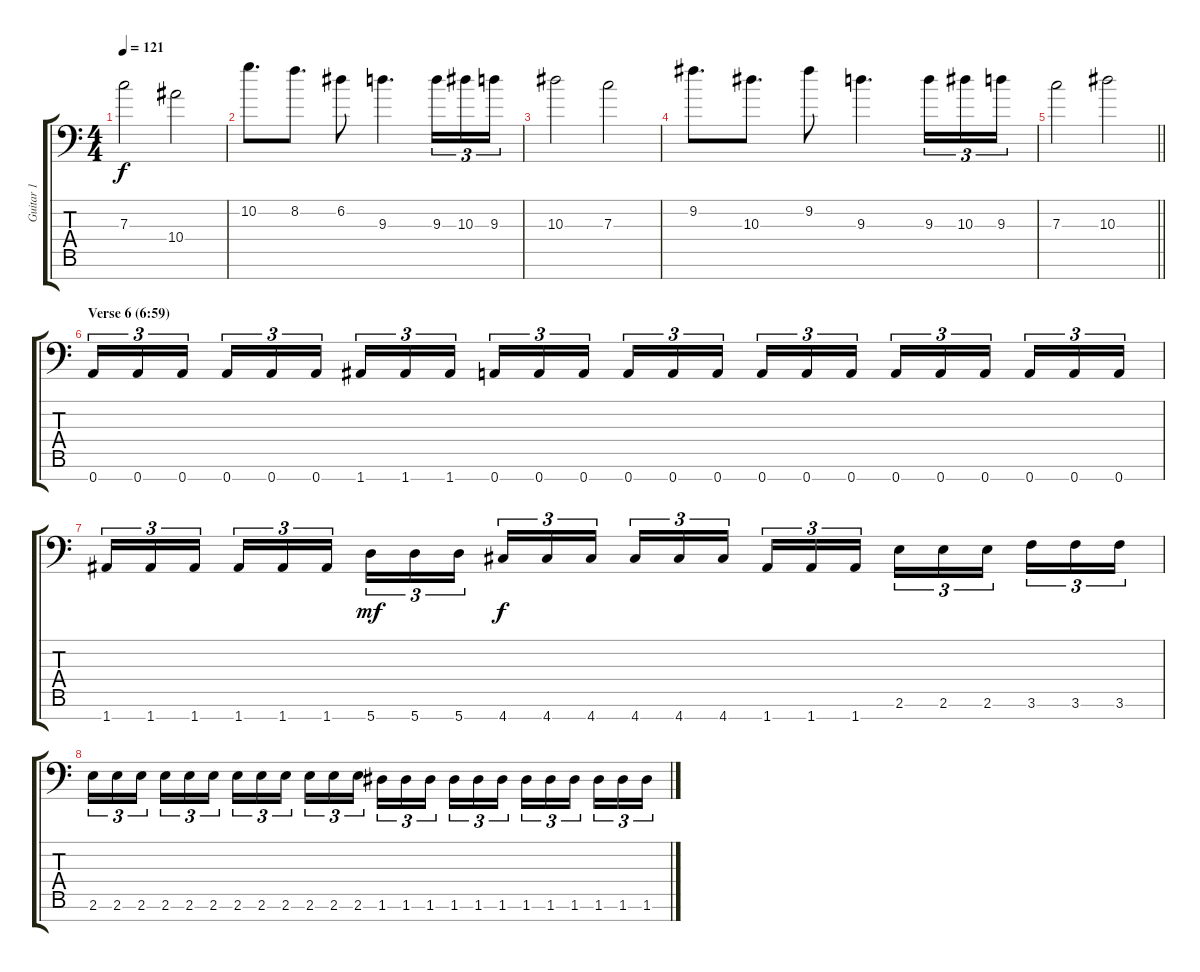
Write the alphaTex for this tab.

\track ("Guitar 1" "Guitar 1") {instrument distortionguitar}
\staff {score tabs}
\tuning (D4 A3 F3 C3 G2 D2 A1) {hide}
\ts (4 4)
\tempo 121
\clef f4
\ks c
7.3.2{dy f} 10.4.2 |
10.2.8{d} 8.2.8{d} 6.2.8 9.3.4{d} 9.3.16{tu (3 2)} 10.3.16{tu (3 2)} 9.3.16{tu (3 2)} |
10.3.2 7.3.2 |
9.2.8{d} 10.3.8{d} 9.2.8 9.3.4{d} 9.3.16{tu (3 2)} 10.3.16{tu (3 2)} 9.3.16{tu (3 2)} |
\barLineRight lightlight
7.3.2 10.3.2 |
\section ("" "Verse 6 (6:59)")
0.7.16{tu (3 2)} 0.7.16{tu (3 2)} 0.7.16{tu (3 2) beam splitsecondary} 0.7.16{tu (3 2)} 0.7.16{tu (3 2)} 0.7.16{tu (3 2)} 1.7.16{tu (3 2)} 1.7.16{tu (3 2)} 1.7.16{tu (3 2) beam splitsecondary} 0.7.16{tu (3 2)} 0.7.16{tu (3 2)} 0.7.16{tu (3 2)} 0.7.16{tu (3 2)} 0.7.16{tu (3 2)} 0.7.16{tu (3 2) beam splitsecondary} 0.7.16{tu (3 2)} 0.7.16{tu (3 2)} 0.7.16{tu (3 2)} 0.7.16{tu (3 2)} 0.7.16{tu (3 2)} 0.7.16{tu (3 2) beam splitsecondary} 0.7.16{tu (3 2)} 0.7.16{tu (3 2)} 0.7.16{tu (3 2)} |
1.7.16{tu (3 2)} 1.7.16{tu (3 2)} 1.7.16{tu (3 2) beam splitsecondary} 1.7.16{tu (3 2)} 1.7.16{tu (3 2)} 1.7.16{tu (3 2)} 5.7.16{tu (3 2) dy mf} 5.7.16{tu (3 2)} 5.7.16{tu (3 2) beam splitsecondary} 4.7.16{tu (3 2) dy f} 4.7.16{tu (3 2)} 4.7.16{tu (3 2)} 4.7.16{tu (3 2)} 4.7.16{tu (3 2)} 4.7.16{tu (3 2) beam splitsecondary} 1.7.16{tu (3 2)} 1.7.16{tu (3 2)} 1.7.16{tu (3 2)} 2.6.16{tu (3 2)} 2.6.16{tu (3 2)} 2.6.16{tu (3 2) beam splitsecondary} 3.6.16{tu (3 2)} 3.6.16{tu (3 2)} 3.6.16{tu (3 2)} |
2.6.16{tu (3 2)} 2.6.16{tu (3 2)} 2.6.16{tu (3 2) beam splitsecondary} 2.6.16{tu (3 2)} 2.6.16{tu (3 2)} 2.6.16{tu (3 2)} 2.6.16{tu (3 2)} 2.6.16{tu (3 2)} 2.6.16{tu (3 2) beam splitsecondary} 2.6.16{tu (3 2)} 2.6.16{tu (3 2)} 2.6.16{tu (3 2)} 1.6.16{tu (3 2)} 1.6.16{tu (3 2)} 1.6.16{tu (3 2) beam splitsecondary} 1.6.16{tu (3 2)} 1.6.16{tu (3 2)} 1.6.16{tu (3 2)} 1.6.16{tu (3 2)} 1.6.16{tu (3 2)} 1.6.16{tu (3 2) beam splitsecondary} 1.6.16{tu (3 2)} 1.6.16{tu (3 2)} 1.6{ss}.16{tu (3 2)}
